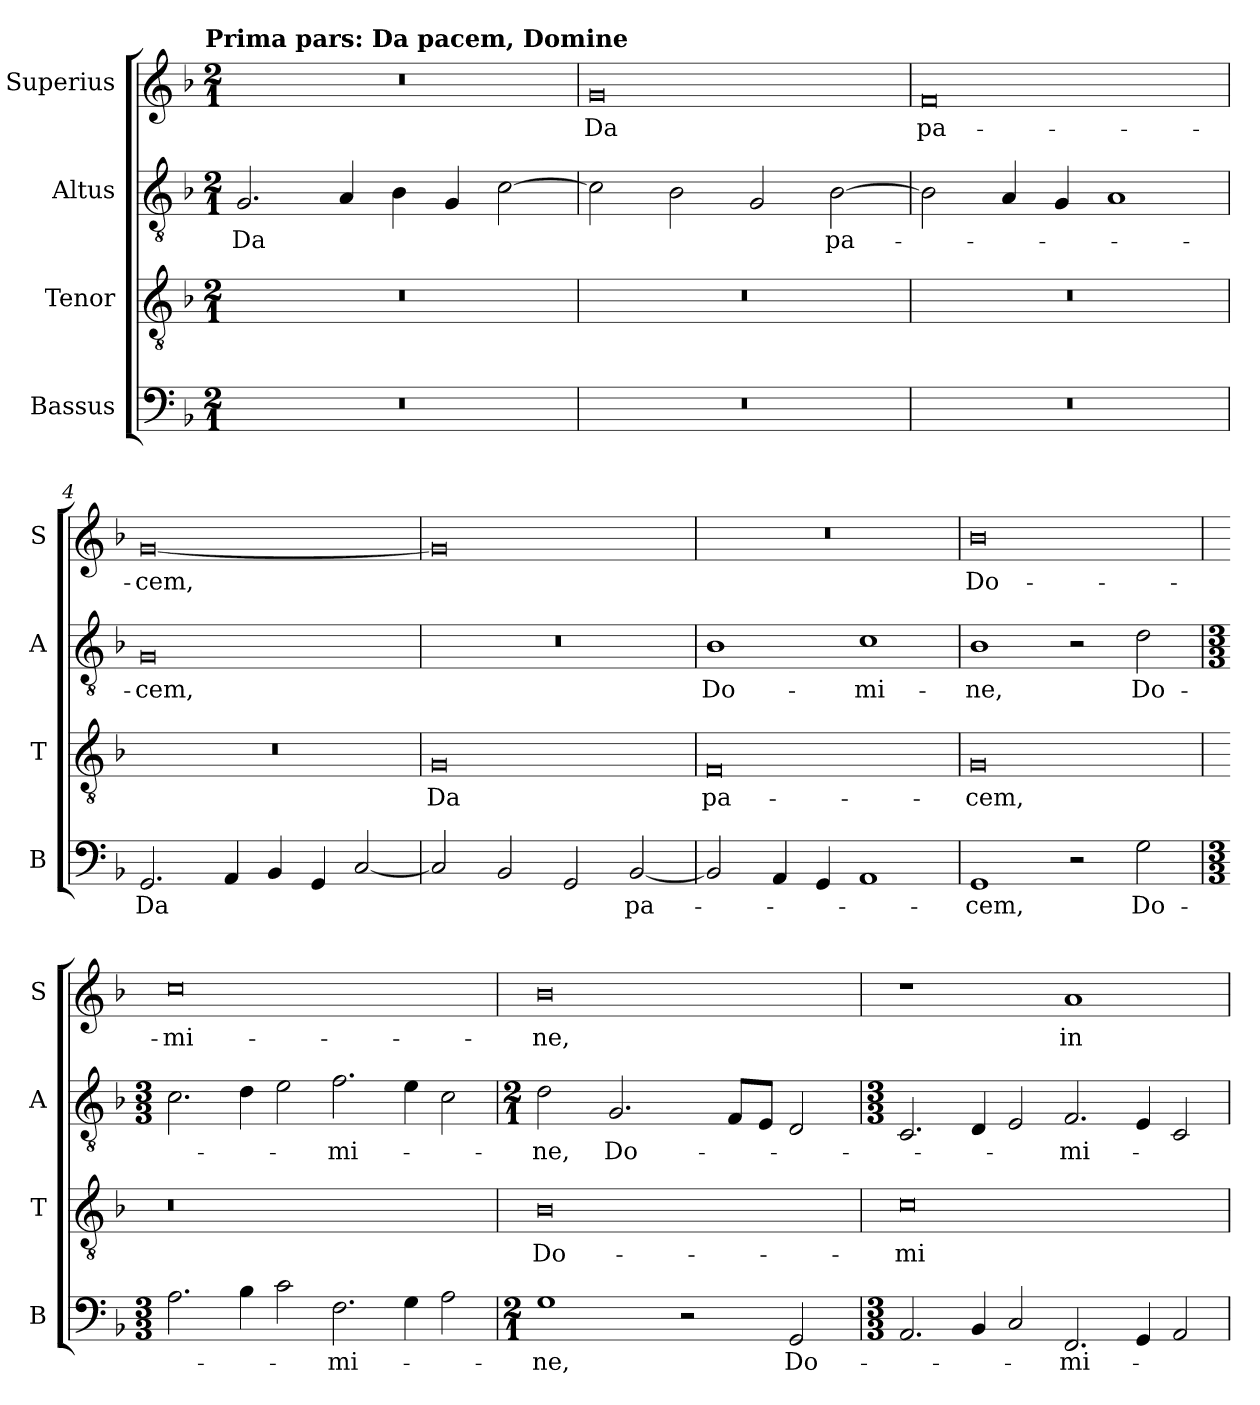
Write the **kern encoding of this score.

**kern	**text	**kern	**text	**kern	**text	**kern	**text
*part4	*part4	*part3	*part3	*part2	*part2	*part1	*part1
*staff4	*staff4	*staff3	*staff3	*staff2	*staff2	*staff1	*staff1
*I"Bassus	*	*I"Tenor	*	*I"Altus	*	*I"Superius	*
*I'B	*	*I'T	*	*I'A	*	*I'S	*
*clefF4	*	*clefGv2	*	*clefGv2	*	*clefG2	*
*k[b-]	*	*k[b-]	*	*k[b-]	*	*k[b-]	*
*F:	*	*F:	*	*F:	*	*F:	*
!!LO:TX:omd:t=Prima pars&colon; Da pacem, Domine
*M2/1	*	*M2/1	*	*M2/1	*	*M2/1	*
=1	=1	=1	=1	=1	=1	=1	=1
0r	.	0r	.	2.G	Da	0r	.
.	.	.	.	4A	.	.	.
.	.	.	.	4B-	.	.	.
.	.	.	.	4G	.	.	.
.	.	.	.	[2c	.	.	.
=2	=2	=2	=2	=2	=2	=2	=2
0r	.	0r	.	2c]	.	0g	Da
.	.	.	.	2B-	.	.	.
.	.	.	.	2G	.	.	.
.	.	.	.	[2B-	pa-	.	.
=3	=3	=3	=3	=3	=3	=3	=3
0r	.	0r	.	2B-]	.	0f	pa-
.	.	.	.	4A	.	.	.
.	.	.	.	4G	.	.	.
.	.	.	.	1A	.	.	.
=4	=4	=4	=4	=4	=4	=4	=4
2.GG	Da	0r	.	0G	-cem,	[0g	-cem,
4AA	.	.	.	.	.	.	.
4BB-	.	.	.	.	.	.	.
4GG	.	.	.	.	.	.	.
[2C	.	.	.	.	.	.	.
=5	=5	=5	=5	=5	=5	=5	=5
2C]	.	0G	Da	0r	.	0g]	.
2BB-	.	.	.	.	.	.	.
2GG	.	.	.	.	.	.	.
[2BB-	pa-	.	.	.	.	.	.
=6	=6	=6	=6	=6	=6	=6	=6
2BB-]	.	0F	pa-	1B-	Do-	0r	.
4AA	.	.	.	.	.	.	.
4GG	.	.	.	.	.	.	.
1AA	.	.	.	1c	-mi-	.	.
=7	=7	=7	=7	=7	=7	=7	=7
1GG	-cem,	0G	-cem,	1B-	-ne,	0b-	Do-
2r	.	.	.	2r	.	.	.
2G	Do-	.	.	2d	Do-	.	.
=	=	=	=	=	=	=	=
*M3/3	*	*	*	*M3/3	*	*	*
*Xtuplet	*	*	*	*Xtuplet	*	*	*
3.A	.	0r	.	3.c	.	0cc	-mi-
6B-	.	.	.	6d	.	.	.
3c	.	.	.	3e	.	.	.
3.F	-mi-	.	.	3.f	-mi-	.	.
6G	.	.	.	6e	.	.	.
3A	.	.	.	3c	.	.	.
=	=	=	=	=	=	=	=
*M2/1	*	*	*	*M2/1	*	*	*
1G	-ne,	0B-	Do-	2d	-ne,	0b-	-ne,
.	.	.	.	2.G	Do-	.	.
2r	.	.	.	.	.	.	.
.	.	.	.	8FL	.	.	.
.	.	.	.	8EJ	.	.	.
2GG	Do-	.	.	2D	.	.	.
=	=	=	=	=	=	=	=
*M3/3	*	*	*	*M3/3	*	*	*
3.AA	.	0c	-mi-	3.C	.	1r	.
6BB-	.	.	.	6D	.	.	.
3C	.	.	.	3E	.	.	.
3.FF	-mi-	.	.	3.F	-mi-	1a	in
6GG	.	.	.	6E	.	.	.
3AA	.	.	.	3C	.	.	.
=	=	=	=	=	=	=	=
*-	*-	*-	*-	*-	*-	*-	*-
